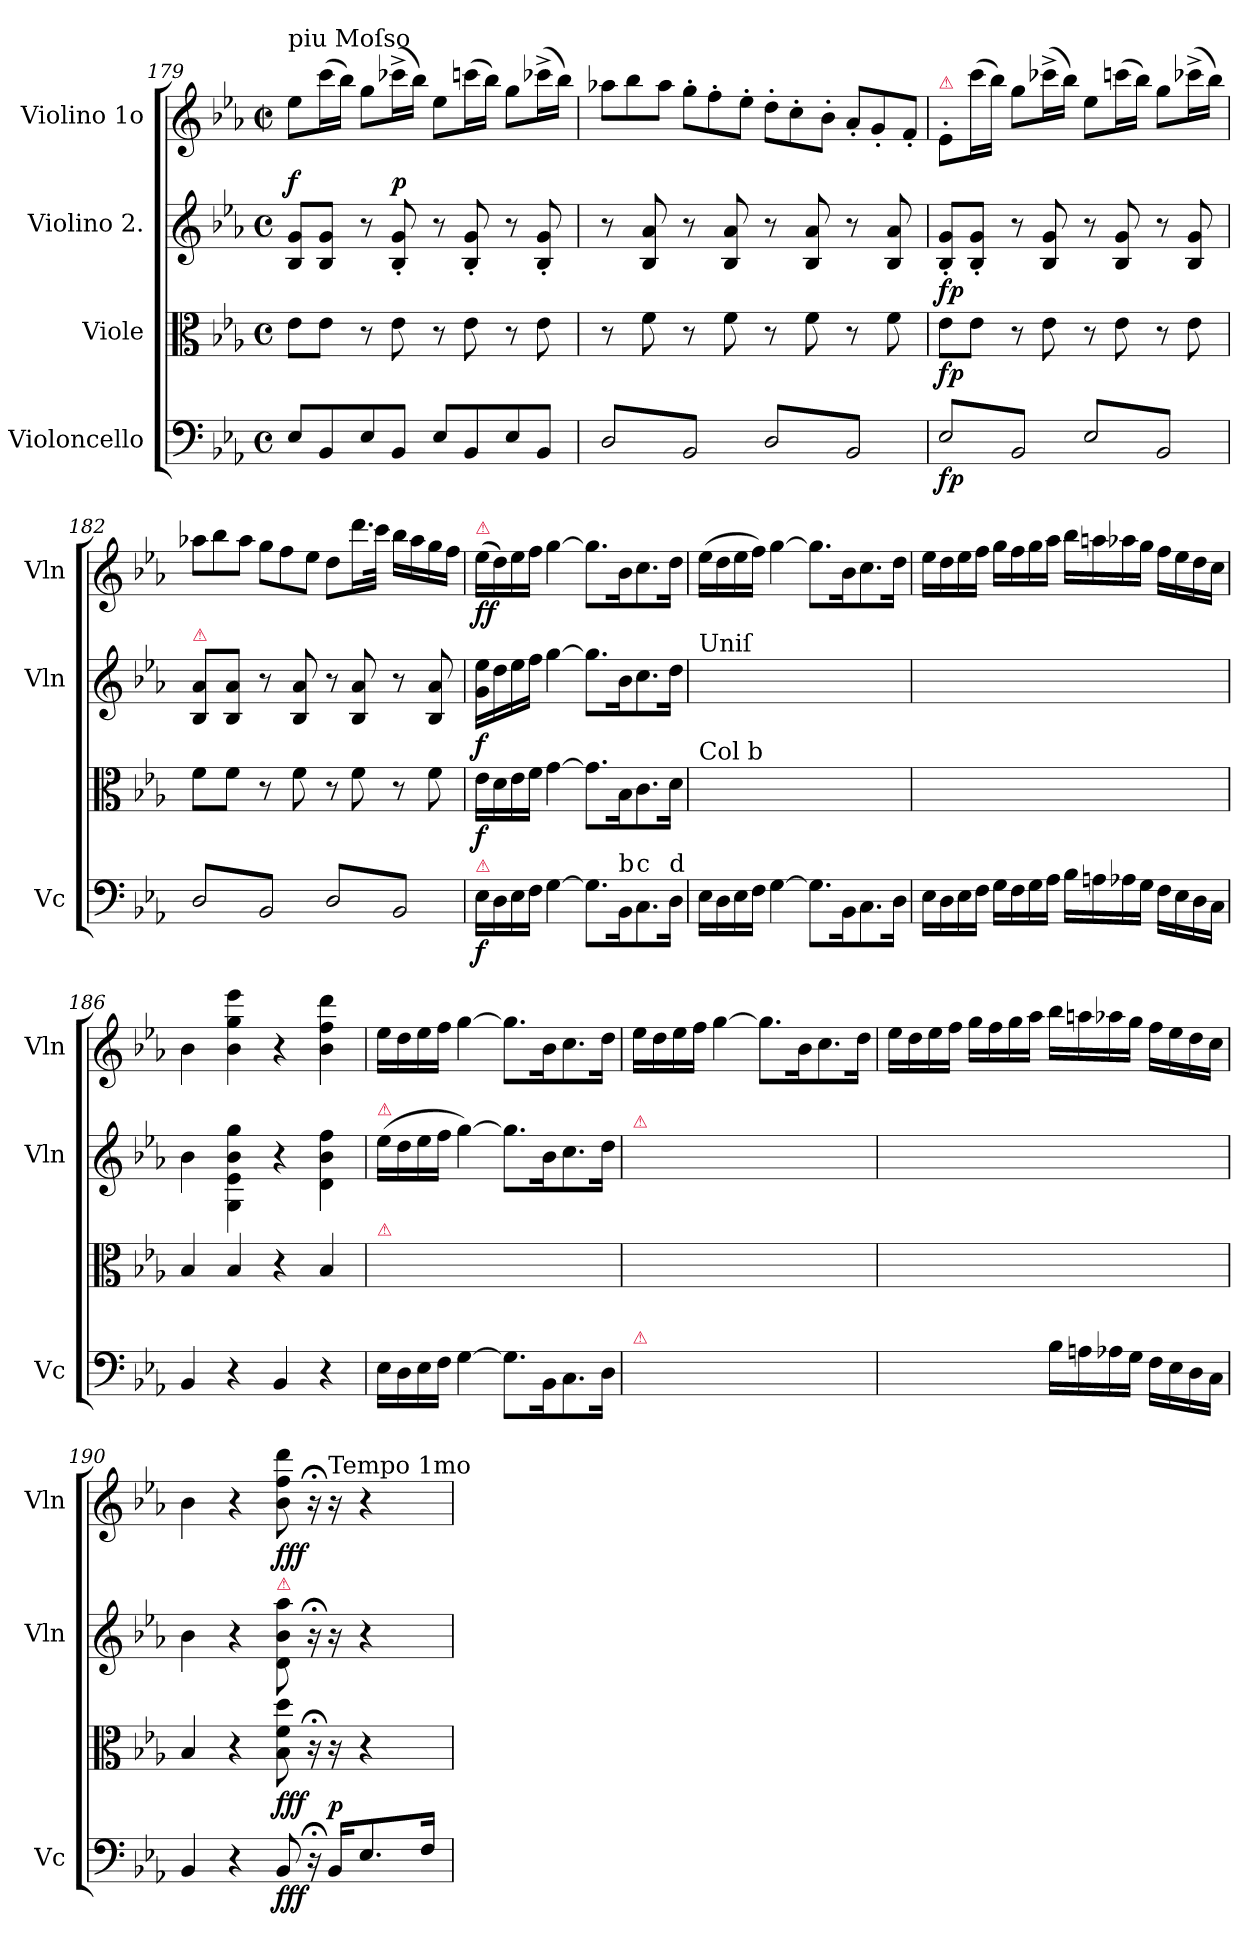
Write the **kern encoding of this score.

**kern	**dynam	**kern	**dynam	**kern	**dynam	**kern	**dynam
*part4	*part4	*part3	*part3	*part2	*part2	*part1	*part1
*staff4	*staff4	*staff3	*staff3	*staff2	*staff2	*staff1	*staff1
*I"Violoncello	*	*I"Viole	*	*I"Violino 2.	*	*I"Violino 1o	*
*I'Vc	*	*	*	*I'Vln	*	*I'Vln	*
*clefF4	*	*clefC3	*	*clefG2	*	*clefG2	*
*k[b-e-a-]	*	*k[b-e-a-]	*	*k[b-e-a-]	*	*k[b-e-a-]	*
*M4/4	*	*M4/4	*	*M4/4	*	*M4/4	*
*met(c)	*	*met(c)	*	*met(c)	*	*met(c|)	*
=179	=179	=179	=179	=179	=179	=179	=179
!	!	!	!	!	!	!LO:TX:a:t=piu Moſso	!
!	!	!	!	!	!LO:DY:a	!	!
8E-/L	.	8e-\L	.	8B-/ 8g/L	f	8ee-\L	.
8BB-/	.	8e-\J	.	8B-/ 8g/J	.	(16ccc\L	.
.	.	.	.	.	.	16bb-\JJ)	.
8E-/	.	8r	.	8r	.	8gg\L	.
!	!	!	!	!	!LO:DY:a	!	!
8BB-/J	.	8e-\	.	8B-'/ 8g'/	p	(16ccc-X^<\L	.
.	.	.	.	.	.	16bb-\JJ)	.
8E-/L	.	8r	.	8r	.	8ee-\L	.
8BB-/	.	8e-\	.	8B-'/ 8g'/	.	(16cccn\L	.
.	.	.	.	.	.	16bb-\JJ)	.
8E-/	.	8r	.	8r	.	8gg\L	.
8BB-/J	.	8e-\	.	8B-'/ 8g'/	.	(16ccc-X^<\L	.
.	.	.	.	.	.	16bb-\JJ)	.
=180	=180	=180	=180	=180	=180	=180	=180
*	*	*	*	*	*	*Xtuplet	*
*tremolo	*	*	*	*	*	*	*
8D/L	.	8r	.	8r	.	12aa-X\L	.
.	.	.	.	.	.	12bb-\	.
8BB-/	.	8f\	.	8B-/ 8a-/	.	.	.
.	.	.	.	.	.	12aa-\J	.
8D/	.	8r	.	8r	.	12gg'\L	.
.	.	.	.	.	.	12ff'\	.
8BB-/J	.	8f\	.	8B-/ 8a-/	.	.	.
.	.	.	.	.	.	12ee-'\J	.
8D/L	.	8r	.	8r	.	12dd'\L	.
.	.	.	.	.	.	12cc'\	.
8BB-/	.	8f\	.	8B-/ 8a-/	.	.	.
.	.	.	.	.	.	12b-'\J	.
8D/	.	8r	.	8r	.	12a-'>/L	.
.	.	.	.	.	.	12g'>/	.
8BB-/J	.	8f\	.	8B-/ 8a-/	.	.	.
.	.	.	.	.	.	12f'>/J	.
=181	=181	=181	=181	=181	=181	=181	=181
!	!	!	!	!	!	!LO:TX:a:color=crimson:t=⚠	!
8E-/L	fp	8e-\L	fp	8B-'/ 8g'/L	fp	8e-'>/L	.
8BB-/	.	8e-\J	.	8B-'/ 8g'/J	.	(16ccc\L	.
.	.	.	.	.	.	16bb-\JJ)	.
8E-/	.	8r	.	8r	.	8gg\L	.
8BB-/J	.	8e-\	.	8B-/ 8g/	.	(16ccc-X^<\L	.
.	.	.	.	.	.	16bb-\JJ)	.
8E-/L	.	8r	.	8r	.	8ee-\L	.
8BB-/	.	8e-\	.	8B-/ 8g/	.	(16cccn\L	.
.	.	.	.	.	.	16bb-\JJ)	.
8E-/	.	8r	.	8r	.	8gg\L	.
8BB-/J	.	8e-\	.	8B-/ 8g/	.	(16ccc-X^<\L	.
.	.	.	.	.	.	16bb-\JJ)	.
=182	=182	=182	=182	=182	=182	=182	=182
!	!	!	!	!LO:TX:a:color=crimson:t=⚠	!	!	!
8D/L	.	8f\L	.	8B-/ 8a-/L	.	12aa-X\L	.
.	.	.	.	.	.	12bb-\	.
8BB-/	.	8f\J	.	8B-/ 8a-/J	.	.	.
.	.	.	.	.	.	12aa-\J	.
8D/	.	8r	.	8r	.	12gg\L	.
.	.	.	.	.	.	12ff\	.
8BB-/J	.	8f\	.	8B-/ 8a-/	.	.	.
.	.	.	.	.	.	12ee-\J	.
8D/L	.	8r	.	8r	.	8dd\L	.
8BB-/	.	8f\	.	8B-/ 8a-/	.	16.ddd\L	.
.	.	.	.	.	.	32ccc\JJk	.
8D/	.	8r	.	8r	.	16bb-\LL	.
.	.	.	.	.	.	16aa-\	.
8BB-/J	.	8f\	.	8B-/ 8a-/	.	16gg\	.
*Xtremolo	*	*	*	*	*	*	*
.	.	.	.	.	.	16ff\JJ	.
=183	=183	=183	=183	=183	=183	=183	=183
!	!	!	!	!	!	!LO:TX:a:color=crimson:t=⚠	!
!LO:TX:a:color=crimson:t=⚠	!	!	!	!	!	!	!
16E-\LL	f	16e-\LL	f	16g\ 16ee-\LL	f	(16ee-\LL	ff
16D\	.	16d\	.	16dd\	.	16dd\)	.
16E-\	.	16e-\	.	16ee-\	.	16ee-\	.
16F\JJ	.	16f\JJ	.	16ff\JJ	.	16ff\JJ	.
[4G\	.	[4g\	.	[4gg\	.	[4gg\	.
8.G\L]	.	8.g\L]	.	8.gg\L]	.	8.gg\L]	.
!LO:TX:a:t=b	!	!	!	!	!	!	!
16BB-\K	.	16B-\K	.	16b-\K	.	16b-\K	.
!LO:TX:a:t=c	!	!	!	!	!	!	!
8.C\	.	8.c\	.	8.cc\	.	8.cc\	.
!LO:TX:a:t=d	!	!	!	!	!	!	!
16D\Jk	.	16d\Jk	.	16dd\Jk	.	16dd\Jk	.
=184	=184	=184	=184	=184	=184	=184	=184
!	!	!	!	!LO:TX:a:t=Uniſ	!	!	!
!	!	!LO:TX:a:t=Col b	!	!	!	!	!
16E-\LL	.	16e-\LLyy	.	16ee-\LLyy	.	(16ee-\LL	.
16D\	.	16d\yy	.	16dd\yy	.	16dd\	.
16E-\	.	16e-\yy	.	16ee-\yy	.	16ee-\	.
16F\JJ	.	16f\JJyy	.	16ff\JJyy	.	16ff\JJ)	.
[4G\	.	[4g\yy	.	[4gg\yy	.	[4gg\	.
8.G\L]	.	8.g\Lyy]	.	8.gg\Lyy]	.	8.gg\L]	.
16BB-\K	.	16B-\Kyy	.	16b-\Kyy	.	16b-\K	.
8.C\	.	8.c\yy	.	8.cc\yy	.	8.cc\	.
16D\Jk	.	16d\Jkyy	.	16dd\Jkyy	.	16dd\Jk	.
=185	=185	=185	=185	=185	=185	=185	=185
16E-\LL	.	16e-\LLyy	.	16ee-\LLyy	.	16ee-\LL	.
16D\	.	16d\yy	.	16dd\yy	.	16dd\	.
16E-\	.	16e-\yy	.	16ee-\yy	.	16ee-\	.
16F\JJ	.	16f\JJyy	.	16ff\JJyy	.	16ff\JJ	.
16G\LL	.	16g\LLyy	.	16gg\LLyy	.	16gg\LL	.
16F\	.	16f\yy	.	16ff\yy	.	16ff\	.
16G\	.	16g\yy	.	16gg\yy	.	16gg\	.
16A-\JJ	.	16a-\JJyy	.	16aa-\JJyy	.	16aa-\JJ	.
16B-\LL	.	16b-\LLyy	.	16bb-\LLyy	.	16bb-\LL	.
16An\	.	16an\yy	.	16aan\yy	.	16aan\	.
16A-X\	.	16a-X\yy	.	16aa-X\yy	.	16aa-X\	.
16G\JJ	.	16g\JJyy	.	16gg\JJyy	.	16gg\JJ	.
16F\LL	.	16f\LLyy	.	16ff\LLyy	.	16ff\LL	.
16E-\	.	16e-\yy	.	16ee-\yy	.	16ee-\	.
16D\	.	16d\yy	.	16dd\yy	.	16dd\	.
16C\JJ	.	16c\JJyy	.	16cc\JJyy	.	16cc\JJ	.
=186	=186	=186	=186	=186	=186	=186	=186
4BB-/	.	4B-/	.	4b-\	.	4b-\	.
4r	.	4B-/	.	4G\ 4e-\ 4b-\ 4gg\	.	4b-\ 4gg\ 4eee-\	.
4BB-/	.	4r	.	4r	.	4r	.
4r	.	4B-/	.	4d\ 4b-\ 4ff\	.	4b-\ 4ff\ 4ddd\	.
=187	=187	=187	=187	=187	=187	=187	=187
!	!	!	!	!LO:TX:a:color=crimson:t=⚠	!	!	!
!	!	!LO:TX:a:color=crimson:t=⚠	!	!	!	!	!
16E-\LL	.	16e-\LLyy	.	(16ee-\LL	.	16ee-\LL	.
16D\	.	16d\yy	.	16dd\	.	16dd\	.
16E-\	.	16e-\yy	.	16ee-\	.	16ee-\	.
16F\JJ	.	16f\JJyy	.	16ff\JJ	.	16ff\JJ	.
[4G\	.	[4g\yy	.	[4gg\)	.	[4gg\	.
8.G\L]	.	8.g\Lyy]	.	8.gg\L]	.	8.gg\L]	.
16BB-\K	.	16B-\Kyy	.	16b-\K	.	16b-\K	.
8.C\	.	8.c\yy	.	8.cc\	.	8.cc\	.
16D\Jk	.	16d\Jkyy	.	16dd\Jk	.	16dd\Jk	.
=188	=188	=188	=188	=188	=188	=188	=188
!	!	!	!	!LO:TX:a:color=crimson:t=⚠	!	!	!
!LO:TX:a:color=crimson:t=⚠	!	!	!	!	!	!	!
16E-\LLyy	.	16e-\LLyy	.	16ee-\LLyy	.	16ee-\LL	.
16D\yy	.	16d\yy	.	16dd\yy	.	16dd\	.
16E-\yy	.	16e-\yy	.	16ee-\yy	.	16ee-\	.
16F\JJyy	.	16f\JJyy	.	16ff\JJyy	.	16ff\JJ	.
[4G\yy	.	[4g\yy	.	[4gg\yy	.	[4gg\	.
8.G\Lyy]	.	8.g\Lyy]	.	8.gg\Lyy]	.	8.gg\L]	.
16BB-\Kyy	.	16B-\Kyy	.	16b-\Kyy	.	16b-\K	.
8.C\yy	.	8.c\yy	.	8.cc\yy	.	8.cc\	.
16D\Jkyy	.	16d\Jkyy	.	16dd\Jkyy	.	16dd\Jk	.
=189	=189	=189	=189	=189	=189	=189	=189
16E-\LLyy	.	16e-\LLyy	.	16ee-\LLyy	.	16ee-\LL	.
16D\yy	.	16d\yy	.	16dd\yy	.	16dd\	.
16E-\yy	.	16e-\yy	.	16ee-\yy	.	16ee-\	.
16F\JJyy	.	16f\JJyy	.	16ff\JJyy	.	16ff\JJ	.
16G\LLyy	.	16g\LLyy	.	16gg\LLyy	.	16gg\LL	.
16F\yy	.	16f\yy	.	16ff\yy	.	16ff\	.
16G\yy	.	16g\yy	.	16gg\yy	.	16gg\	.
16A-\JJyy	.	16a-\JJyy	.	16aa-\JJyy	.	16aa-\JJ	.
16B-\LL	.	16b-\LLyy	.	16bb-\LLyy	.	16bb-\LL	.
16An\	.	16an\yy	.	16aan\yy	.	16aan\	.
16A-X\	.	16a-X\yy	.	16aa-X\yy	.	16aa-X\	.
16G\JJ	.	16g\JJyy	.	16gg\JJyy	.	16gg\JJ	.
16F\LL	.	16f\LLyy	.	16ff\LLyy	.	16ff\LL	.
16E-\	.	16e-\yy	.	16ee-\yy	.	16ee-\	.
16D\	.	16d\yy	.	16dd\yy	.	16dd\	.
16C\JJ	.	16c\JJyy	.	16cc\JJyy	.	16cc\JJ	.
=190	=190	=190	=190	=190	=190	=190	=190
4BB-/	.	4B-/	.	4b-\	.	4b-\	.
4r	.	4r	.	4r	.	4r	.
!	!	!	!	!LO:TX:a:color=crimson:t=⚠	!	!	!
8BB-/	fff	8B-\ 8f\ 8dd\	fff	8d\ 8b-\ 8aa-\	.	8b-\ 8ff\ 8ddd\	fff
16r;<	.	16r;<	.	16r;<	.	16r;<	.
!	!	!	!	!	!	!LO:TX:a:t=Tempo 1mo	!
!	!LO:DY:a	!	!	!	!	!	!
16BB-/KL	p	16r	.	16r	.	16r	.
8.E-/	.	4r	.	4r	.	4r	.
16F/Jk	.	.	.	.	.	.	.
=	=	=	=	=	=	=	=
*-	*-	*-	*-	*-	*-	*-	*-
